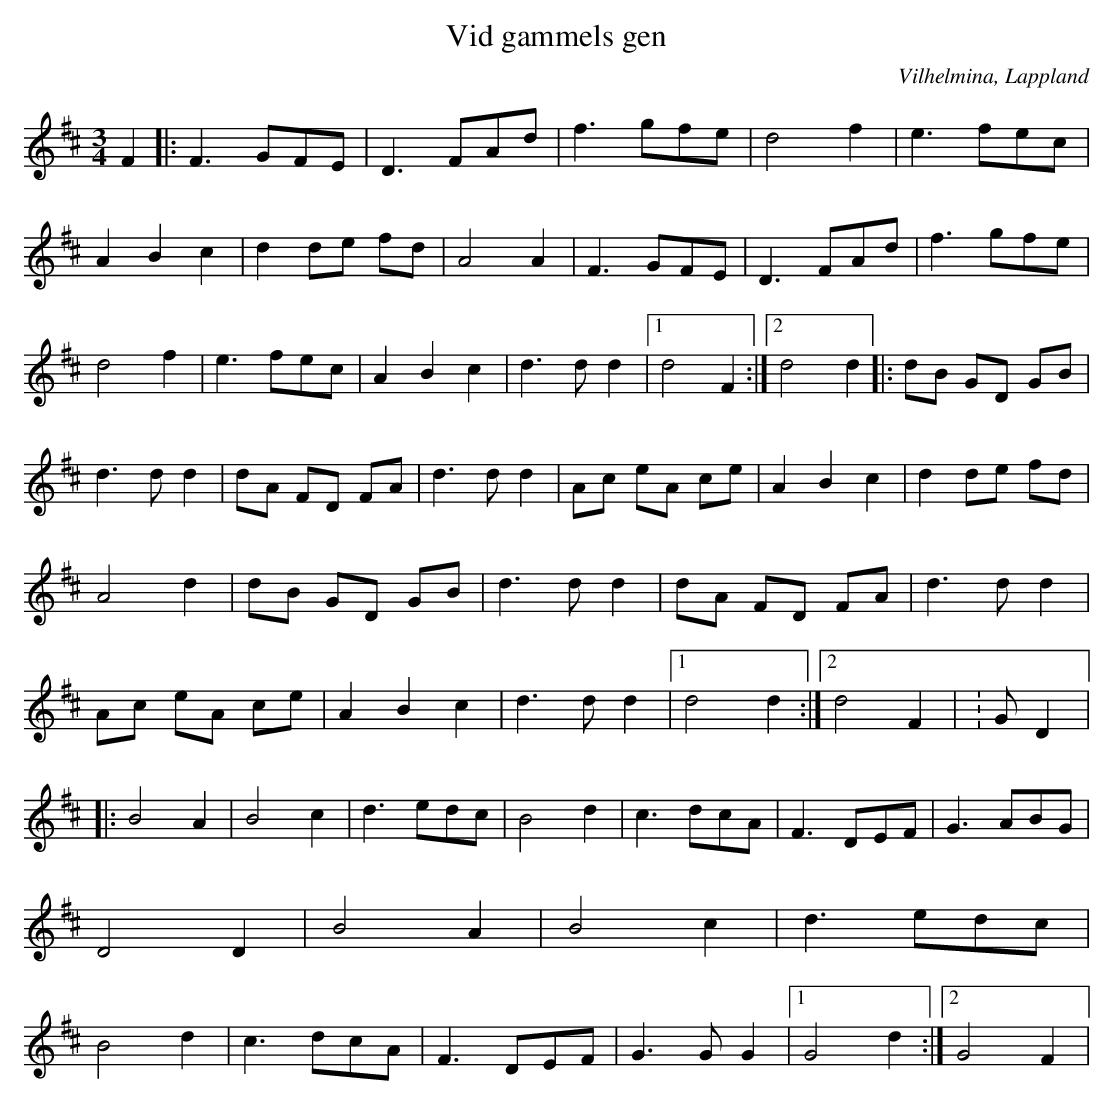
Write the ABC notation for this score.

X:1
T:Vid gammels gen
O:Vilhelmina, Lappland
M:3/4
L:1/8
K:D
 F2|: F3 GFE | D3 FAd | f3 gfe | d4 f2 | e3 fec | A2 B2 c2 | d2 de fd | A4 A2 | F3 GFE | D3 FAd | f3 gfe | d4 f2 | e3 fec | A2 B2 c2 | d3 d d2 |1 d4 F2:|2 d4 d2 |: dB GD GB | d3 d d2 | dA FD FA | d3 d d2 | Ac eA ce | A2 B2 c2 | d2 de fd | A4 d2 | dB GD GB | d3 d d2 | dA FD FA | d3 d d2 | Ac eA ce | A2 B2 c2 | d3 d d2 |1 d4 d2 :|2 d4 F2 |K:G D2 |: B4 A2 | B4 c2 | d3 edc | B4 d2 | c3 dcA | F3 DEF | G3 ABG | D4 D2 | B4 A2 | B4 c2 | d3 edc | B4 d2 | c3 dcA | F3 DEF | G3G G2 |1 G4 d2 :|2 G4 F2|
